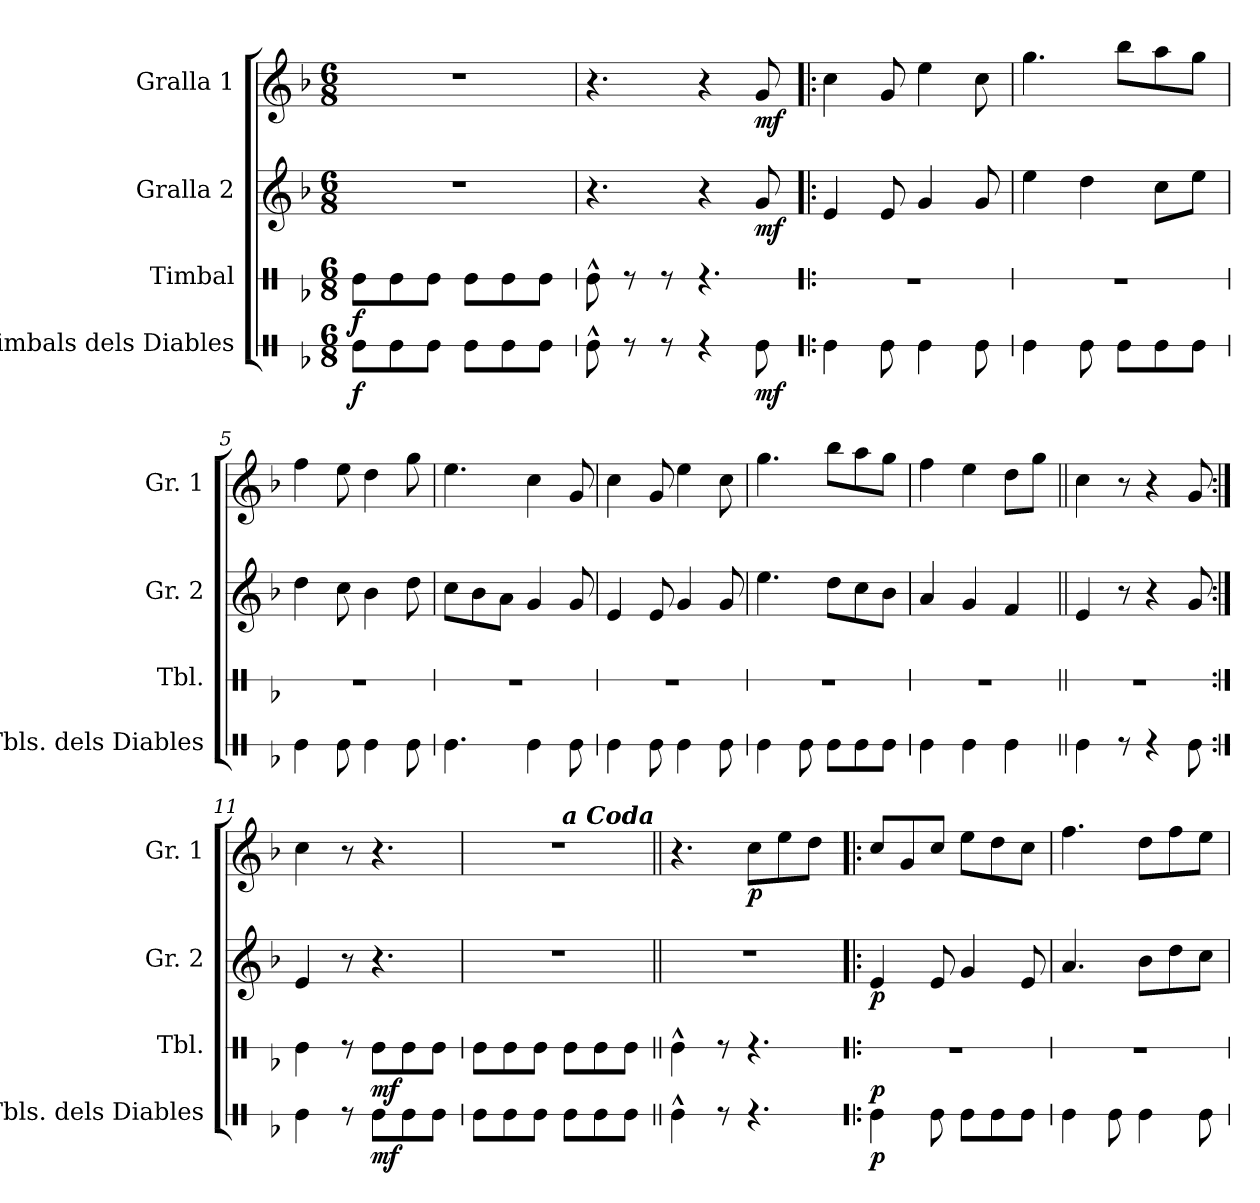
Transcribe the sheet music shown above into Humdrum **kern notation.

**kern	**dynam	**kern	**dynam	**kern	**dynam	**kern	**dynam
*part4	*part4	*part3	*part3	*part2	*part2	*part1	*part1
*staff4	*staff4	*staff3	*staff3	*staff2	*staff2	*staff1	*staff1
*I"Timbals dels Diables	*	*I"Timbal	*	*I"Gralla 2	*	*I"Gralla 1	*
*I'Tbls. dels Diables	*	*I'Tbl.	*	*I'Gr. 2	*	*I'Gr. 1	*
*stria1	*	*stria1	*	*	*	*	*
*clefX	*	*clefX	*	*clefG2	*	*clefG2	*
*k[b-]	*	*k[b-]	*	*k[b-]	*	*k[b-]	*
*F:	*	*F:	*	*F:	*	*F:	*
*M6/8	*	*M6/8	*	*M6/8	*	*M6/8	*
*MM180	*	*MM180	*	*MM180	*	*MM180	*
=1	=1	=1	=1	=1	=1	=1	=1
!	!LO:DY:b	!	!LO:DY:b	!	!	!	!
8Re\L	f	8Re\L	f	2.r	.	2.r	.
8Re\	.	8Re\	.	.	.	.	.
8Re\J	.	8Re\J	.	.	.	.	.
8Re\L	.	8Re\L	.	.	.	.	.
8Re\	.	8Re\	.	.	.	.	.
8Re\J	.	8Re\J	.	.	.	.	.
=2	=2	=2	=2	=2	=2	=2	=2
8Re^^>\	.	8Re^^>\	.	4.r	.	4.r	.
8r	.	8r	.	.	.	.	.
8r	.	8r	.	.	.	.	.
4r	.	4.r	.	4r	.	4r	.
!	!LO:DY:b	!	!	!	!LO:DY:b	!	!LO:DY:b
8Re\	mf	.	.	8g/	mf	8g/	mf
=3!|:	=3!|:	=3!|:	=3!|:	=3!|:	=3!|:	=3!|:	=3!|:
4Re\	.	2.r	.	4e/	.	4cc\	.
8Re\	.	.	.	8e/	.	8g/	.
4Re\	.	.	.	4g/	.	4ee\	.
8Re\	.	.	.	8g/	.	8cc\	.
=4	=4	=4	=4	=4	=4	=4	=4
4Re\	.	2.r	.	4ee\	.	4.gg\	.
8Re\	.	.	.	4dd\	.	.	.
8Re\L	.	.	.	.	.	8bb-\L	.
8Re\	.	.	.	8cc\L	.	8aa\	.
8Re\J	.	.	.	8ee\J	.	8gg\J	.
=5	=5	=5	=5	=5	=5	=5	=5
4Re\	.	2.r	.	4dd\	.	4ff\	.
8Re\	.	.	.	8cc\	.	8ee\	.
4Re\	.	.	.	4b-\	.	4dd\	.
8Re\	.	.	.	8dd\	.	8gg\	.
=6	=6	=6	=6	=6	=6	=6	=6
4.Re\	.	2.r	.	8cc\L	.	4.ee\	.
.	.	.	.	8b-\	.	.	.
.	.	.	.	8a\J	.	.	.
4Re\	.	.	.	4g/	.	4cc\	.
8Re\	.	.	.	8g/	.	8g/	.
=7	=7	=7	=7	=7	=7	=7	=7
4Re\	.	2.r	.	4e/	.	4cc\	.
8Re\	.	.	.	8e/	.	8g/	.
4Re\	.	.	.	4g/	.	4ee\	.
8Re\	.	.	.	8g/	.	8cc\	.
!!LO:LB:g=z
=8	=8	=8	=8	=8	=8	=8	=8
4Re\	.	2.r	.	4.ee\	.	4.gg\	.
8Re\	.	.	.	.	.	.	.
8Re\L	.	.	.	8dd\L	.	8bb-\L	.
8Re\	.	.	.	8cc\	.	8aa\	.
8Re\J	.	.	.	8b-\J	.	8gg\J	.
=9	=9	=9	=9	=9	=9	=9	=9
4Re\	.	2.r	.	4a/	.	4ff\	.
4Re\	.	.	.	4g/	.	4ee\	.
4Re\	.	.	.	4f/	.	8dd\L	.
.	.	.	.	.	.	8gg\J	.
=10||	=10||	=10||	=10||	=10||	=10||	=10||	=10||
4Re\	.	2.r	.	4e/	.	4cc\	.
8r	.	.	.	8r	.	8r	.
4r	.	.	.	4r	.	4r	.
8Re\	.	.	.	8g/	.	8g/	.
=11:|!	=11:|!	=11:|!	=11:|!	=11:|!	=11:|!	=11:|!	=11:|!
4Re\	.	4Re\	.	4e/	.	4cc\	.
8r	.	8r	.	8r	.	8r	.
!	!LO:DY:b	!	!LO:DY:b	!	!	!	!
8Re\L	mf	8Re\L	mf	4.r	.	4.r	.
8Re\	.	8Re\	.	.	.	.	.
8Re\J	.	8Re\J	.	.	.	.	.
=12	=12	=12	=12	=12	=12	=12	=12
8Re\L	.	8Re\L	.	2.r	.	2.r	.
8Re\	.	8Re\	.	.	.	.	.
8Re\J	.	8Re\J	.	.	.	.	.
8Re\L	.	8Re\L	.	.	.	.	.
8Re\	.	8Re\	.	.	.	.	.
8Re\J	.	8Re\J	.	.	.	.	.
!	!	!	!	!	!	!LO:TX:a:Bi:rj:t=a Coda	!
=13||	=13||	=13||	=13||	=13||	=13||	=13||	=13||
4Re^^>\	.	4Re^^>\	.	2.r	.	4.r	.
8r	.	8r	.	.	.	.	.
!	!	!	!	!	!	!	!LO:DY:b
4.r	.	4.r	.	.	.	8cc\L	p
.	.	.	.	.	.	8ee\	.
.	.	.	.	.	.	8dd\J	.
=14!|:	=14!|:	=14!|:	=14!|:	=14!|:	=14!|:	=14!|:	=14!|:
!	!LO:DY:b	!	!LO:DY:b	!	!LO:DY:b	!	!
4Re\	p	2.r	p	4e/	p	8cc/L	.
.	.	.	.	.	.	8g/	.
8Re\	.	.	.	8e/	.	8cc/J	.
8Re\L	.	.	.	4g/	.	8ee\L	.
8Re\	.	.	.	.	.	8dd\	.
8Re\J	.	.	.	8e/	.	8cc\J	.
=15	=15	=15	=15	=15	=15	=15	=15
4Re\	.	2.r	.	4.a/	.	4.ff\	.
8Re\	.	.	.	.	.	.	.
4Re\	.	.	.	8b-\L	.	8dd\L	.
.	.	.	.	8dd\	.	8ff\	.
8Re\	.	.	.	8cc\J	.	8ee\J	.
=	=	=	=	=	=	=	=
*-	*-	*-	*-	*-	*-	*-	*-
